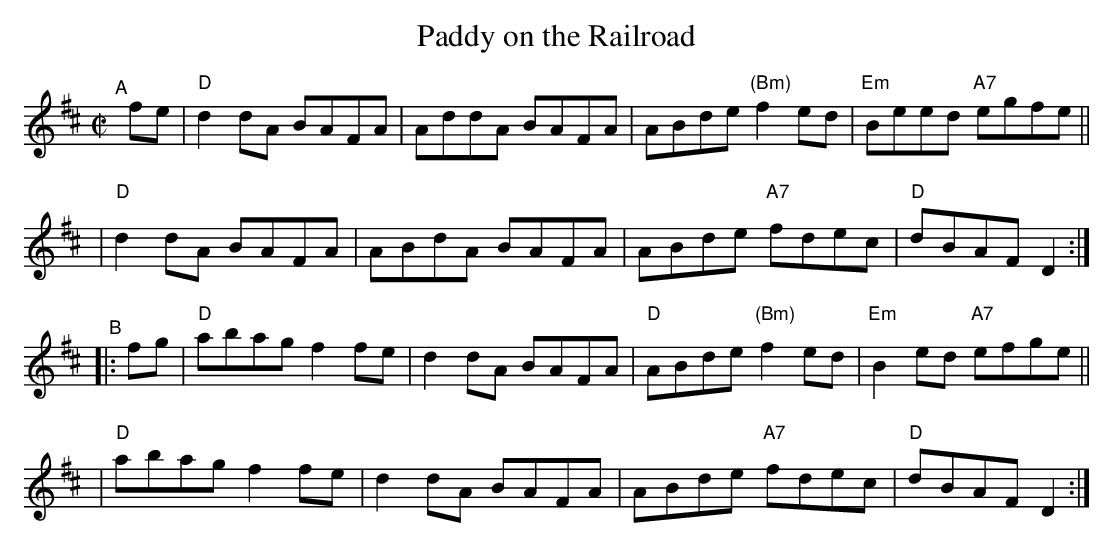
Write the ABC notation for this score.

X:1
T: Paddy on the Railroad
M: C|
L: 1/8
K: D
"^A"[|] fe \
| "D"d2dA BAFA | AddA BAFA | ABde "(Bm)"f2ed | "Em"Beed "A7"egfe ||
| "D"d2dA BAFA | ABdA BAFA | ABde "A7"fdec | "D"dBAF D2 :|
"^B"|: fg \
| "D"abag f2fe | d2dA BAFA | "D"ABde "(Bm)"f2ed | "Em"B2ed "A7"efge ||
| "D"abag f2fe | d2dA BAFA | ABde "A7"fdec | "D"dBAF D2 :|
